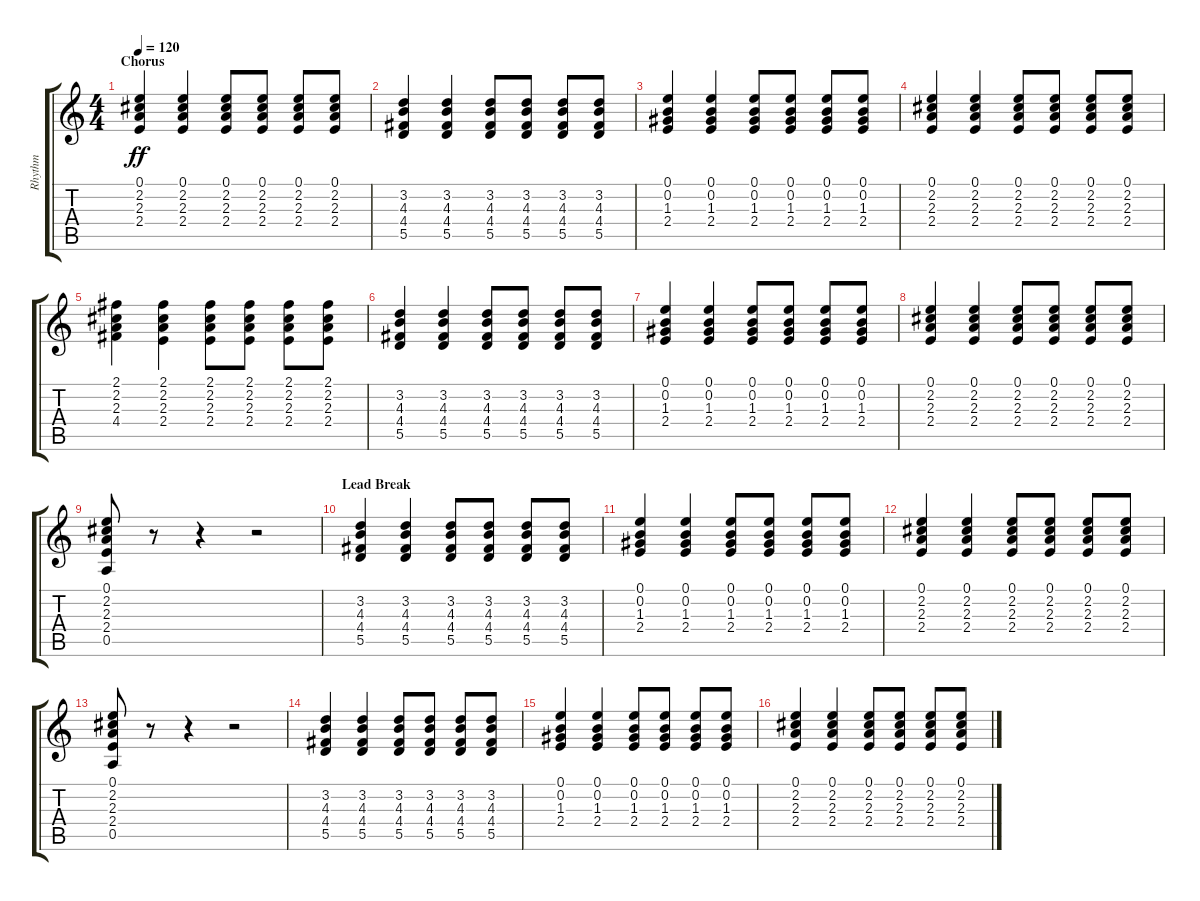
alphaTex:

\track ("Rhythm" "Rhythm") {instrument acousticguitarsteel}
\staff {score tabs}
\tuning (E4 B3 G3 D3 A2 E2) {hide}
\ts (4 4)
\section ("" "Chorus")
\tempo 120
\clef g2
\ks c
(0.1 2.2 2.3 2.4).4{dy ff} (0.1 2.2 2.3 2.4).4 (0.1 2.2 2.3 2.4).8 (0.1 2.2 2.3 2.4).8 (0.1 2.2 2.3 2.4).8 (0.1 2.2 2.3 2.4).8 |
(3.2 4.3 4.4 5.5).4 (3.2 4.3 4.4 5.5).4 (3.2 4.3 4.4 5.5).8 (3.2 4.3 4.4 5.5).8 (3.2 4.3 4.4 5.5).8 (3.2 4.3 4.4 5.5).8 |
(0.1 0.2 1.3 2.4).4 (0.1 0.2 1.3 2.4).4 (0.1 0.2 1.3 2.4).8 (0.1 0.2 1.3 2.4).8 (0.1 0.2 1.3 2.4).8 (0.1 0.2 1.3 2.4).8 |
(0.1 2.2 2.3 2.4).4 (0.1 2.2 2.3 2.4).4 (0.1 2.2 2.3 2.4).8 (0.1 2.2 2.3 2.4).8 (0.1 2.2 2.3 2.4).8 (0.1 2.2 2.3 2.4).8 |
(2.1 2.2 2.3 4.4).4 (2.1 2.2 2.3 2.4).4 (2.1 2.2 2.3 2.4).8 (2.1 2.2 2.3 2.4).8 (2.1 2.2 2.3 2.4).8 (2.1 2.2 2.3 2.4).8 |
(3.2 4.3 4.4 5.5).4 (3.2 4.3 4.4 5.5).4 (3.2 4.3 4.4 5.5).8 (3.2 4.3 4.4 5.5).8 (3.2 4.3 4.4 5.5).8 (3.2 4.3 4.4 5.5).8 |
(0.1 0.2 1.3 2.4).4 (0.1 0.2 1.3 2.4).4 (0.1 0.2 1.3 2.4).8 (0.1 0.2 1.3 2.4).8 (0.1 0.2 1.3 2.4).8 (0.1 0.2 1.3 2.4).8 |
(0.1 2.2 2.3 2.4).4 (0.1 2.2 2.3 2.4).4 (0.1 2.2 2.3 2.4).8 (0.1 2.2 2.3 2.4).8 (0.1 2.2 2.3 2.4).8 (0.1 2.2 2.3 2.4).8 |
(0.1 2.2 2.3 2.4 0.5).8 r.8 r.4 r.2 |
\section ("" "Lead Break")
(3.2 4.3 4.4 5.5).4 (3.2 4.3 4.4 5.5).4 (3.2 4.3 4.4 5.5).8 (3.2 4.3 4.4 5.5).8 (3.2 4.3 4.4 5.5).8 (3.2 4.3 4.4 5.5).8 |
(0.1 0.2 1.3 2.4).4 (0.1 0.2 1.3 2.4).4 (0.1 0.2 1.3 2.4).8 (0.1 0.2 1.3 2.4).8 (0.1 0.2 1.3 2.4).8 (0.1 0.2 1.3 2.4).8 |
(0.1 2.2 2.3 2.4).4 (0.1 2.2 2.3 2.4).4 (0.1 2.2 2.3 2.4).8 (0.1 2.2 2.3 2.4).8 (0.1 2.2 2.3 2.4).8 (0.1 2.2 2.3 2.4).8 |
(0.1 2.2 2.3 2.4 0.5).8 r.8 r.4 r.2 |
(3.2 4.3 4.4 5.5).4 (3.2 4.3 4.4 5.5).4 (3.2 4.3 4.4 5.5).8 (3.2 4.3 4.4 5.5).8 (3.2 4.3 4.4 5.5).8 (3.2 4.3 4.4 5.5).8 |
(0.1 0.2 1.3 2.4).4 (0.1 0.2 1.3 2.4).4 (0.1 0.2 1.3 2.4).8 (0.1 0.2 1.3 2.4).8 (0.1 0.2 1.3 2.4).8 (0.1 0.2 1.3 2.4).8 |
(0.1 2.2 2.3 2.4).4 (0.1 2.2 2.3 2.4).4 (0.1 2.2 2.3 2.4).8 (0.1 2.2 2.3 2.4).8 (0.1 2.2 2.3 2.4).8 (0.1 2.2 2.3 2.4).8
